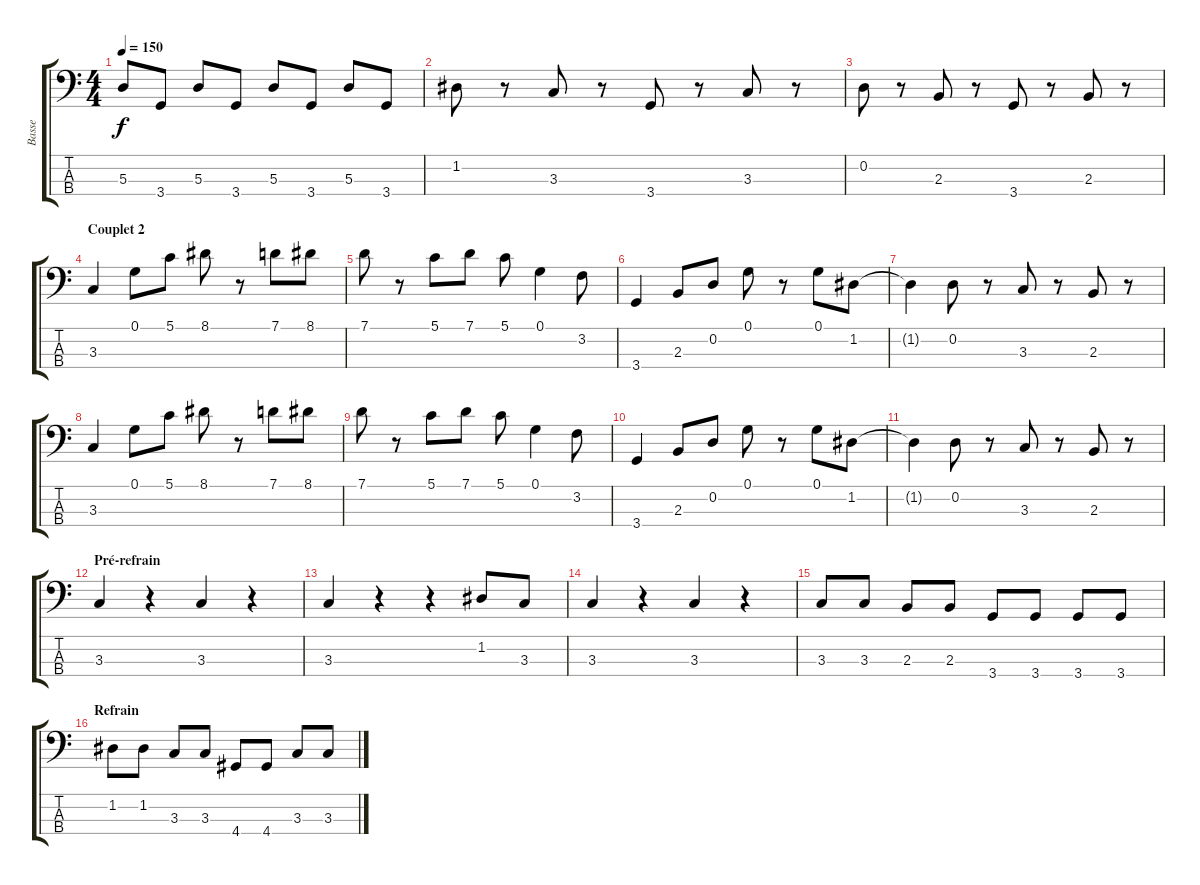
\track ("Basse" "Basse") {instrument electricbassfinger}
\staff {score tabs}
\tuning (G2 D2 A1 E1) {hide}
\ts (4 4)
\tempo 150
\clef f4
\ks c
5.3.8{dy f} 3.4.8 5.3.8 3.4.8 5.3.8 3.4.8 5.3.8 3.4.8 |
1.2.8 r.8 3.3.8 r.8 3.4.8 r.8 3.3.8 r.8 |
0.2.8 r.8 2.3.8 r.8 3.4.8 r.8 2.3.8 r.8 |
\section ("" "Couplet 2")
3.3.4 0.1.8 5.1.8 8.1.8 r.8 7.1.8 8.1.8 |
7.1.8 r.8 5.1.8 7.1.8 5.1.8 0.1.4 3.2.8 |
3.4.4 2.3.8 0.2.8 0.1.8 r.8 0.1.8 1.2.8 |
1.2{t}.4 0.2.8 r.8 3.3.8 r.8 2.3.8 r.8 |
3.3.4 0.1.8 5.1.8 8.1.8 r.8 7.1.8 8.1.8 |
7.1.8 r.8 5.1.8 7.1.8 5.1.8 0.1.4 3.2.8 |
3.4.4 2.3.8 0.2.8 0.1.8 r.8 0.1.8 1.2.8 |
1.2{t}.4 0.2.8 r.8 3.3.8 r.8 2.3.8 r.8 |
\section ("" "Pré-refrain")
3.3.4 r.4 3.3.4 r.4 |
3.3.4 r.4 r.4 1.2.8 3.3.8 |
3.3.4 r.4 3.3.4 r.4 |
3.3.8 3.3.8 2.3.8 2.3.8 3.4.8 3.4.8 3.4.8 3.4.8 |
\section ("" "Refrain")
1.2.8 1.2.8 3.3.8 3.3.8 4.4.8 4.4.8 3.3.8 3.3.8
